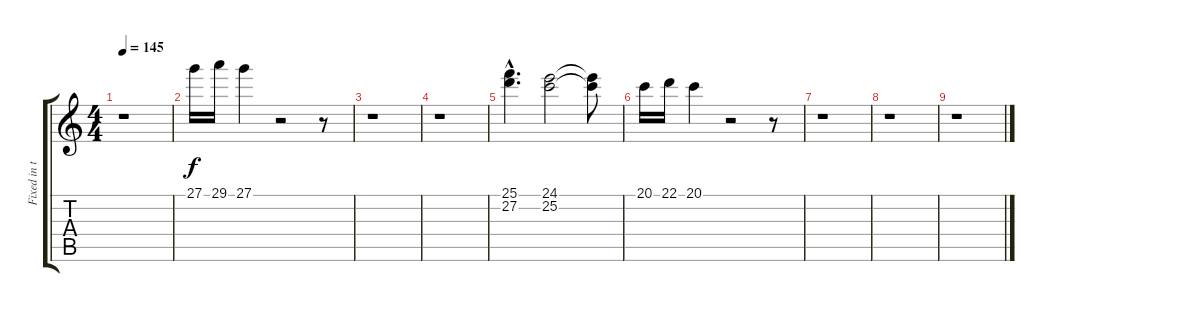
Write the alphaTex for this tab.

\track ("Fixed in this version:" "Fixed in t") {instrument piccolo}
\staff {score tabs}
\tuning (E4 B3 G3 D3 A2 E2) {hide}
\ts (4 4)
\tempo 145
\clef g2
\ks c
r.1{dy f} |
27.1.16 29.1.16 27.1.4 r.2 r.8 |
r.1 |
r.1 |
(25.1{hac} 27.2{hac}).4{d} (24.1 25.2).2 (24.1{t} 25.2{t}).8 |
20.1.16 22.1.16 20.1.4 r.2 r.8 |
r.1 |
r.1 |
r.1
